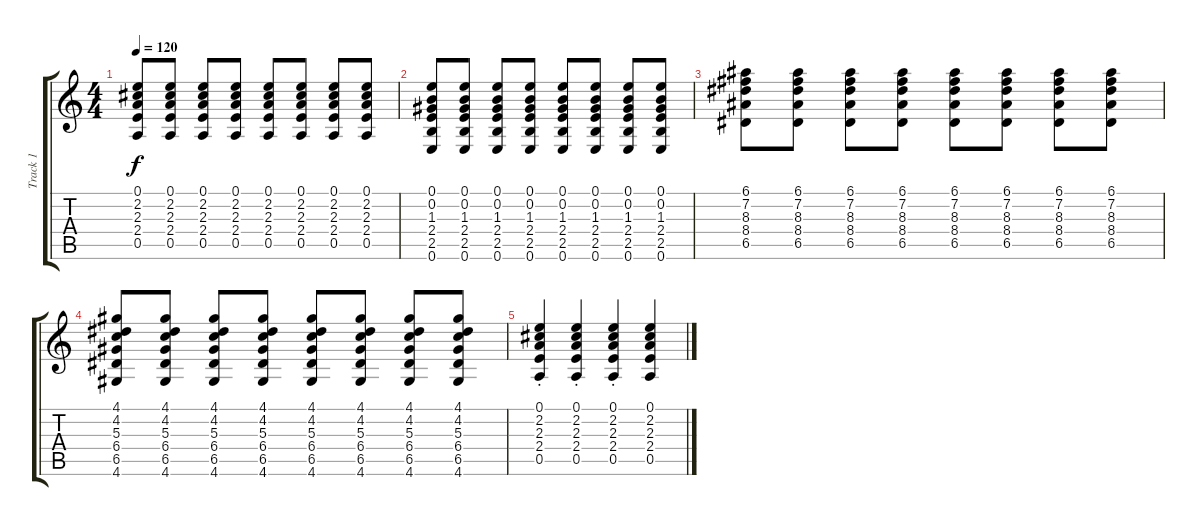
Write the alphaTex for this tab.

\track ("Track 1" "Track 1") {instrument acousticguitarsteel}
\staff {score tabs}
\tuning (E4 B3 G3 D3 A2 E2) {hide}
\ts (4 4)
\tempo 120
\clef g2
\ks c
(0.1 2.2 2.3 2.4 0.5).8{dy f} (0.1 2.2 2.3 2.4 0.5).8 (0.1 2.2 2.3 2.4 0.5).8 (0.1 2.2 2.3 2.4 0.5).8 (0.1 2.2 2.3 2.4 0.5).8 (0.1 2.2 2.3 2.4 0.5).8 (0.1 2.2 2.3 2.4 0.5).8 (0.1 2.2 2.3 2.4 0.5).8 |
(0.1 0.2 1.3 2.4 2.5 0.6).8 (0.1 0.2 1.3 2.4 2.5 0.6).8 (0.1 0.2 1.3 2.4 2.5 0.6).8 (0.1 0.2 1.3 2.4 2.5 0.6).8 (0.1 0.2 1.3 2.4 2.5 0.6).8 (0.1 0.2 1.3 2.4 2.5 0.6).8 (0.1 0.2 1.3 2.4 2.5 0.6).8 (0.1 0.2 1.3 2.4 2.5 0.6).8 |
(6.1 7.2 8.3 8.4 6.5).8 (6.1 7.2 8.3 8.4 6.5).8 (6.1 7.2 8.3 8.4 6.5).8 (6.1 7.2 8.3 8.4 6.5).8 (6.1 7.2 8.3 8.4 6.5).8 (6.1 7.2 8.3 8.4 6.5).8 (6.1 7.2 8.3 8.4 6.5).8 (6.1 7.2 8.3 8.4 6.5).8 |
(4.1 4.2 5.3 6.4 6.5 4.6).8 (4.1 4.2 5.3 6.4 6.5 4.6).8 (4.1 4.2 5.3 6.4 6.5 4.6).8 (4.1 4.2 5.3 6.4 6.5 4.6).8 (4.1 4.2 5.3 6.4 6.5 4.6).8 (4.1 4.2 5.3 6.4 6.5 4.6).8 (4.1 4.2 5.3 6.4 6.5 4.6).8 (4.1 4.2 5.3 6.4 6.5 4.6).8 |
(0.1{st} 2.2{st} 2.3{st} 2.4{st} 0.5{st}).4 (0.1{st} 2.2{st} 2.3{st} 2.4{st} 0.5{st}).4 (0.1{st} 2.2{st} 2.3{st} 2.4{st} 0.5{st}).4 (0.1 2.2 2.3 2.4 0.5).4
